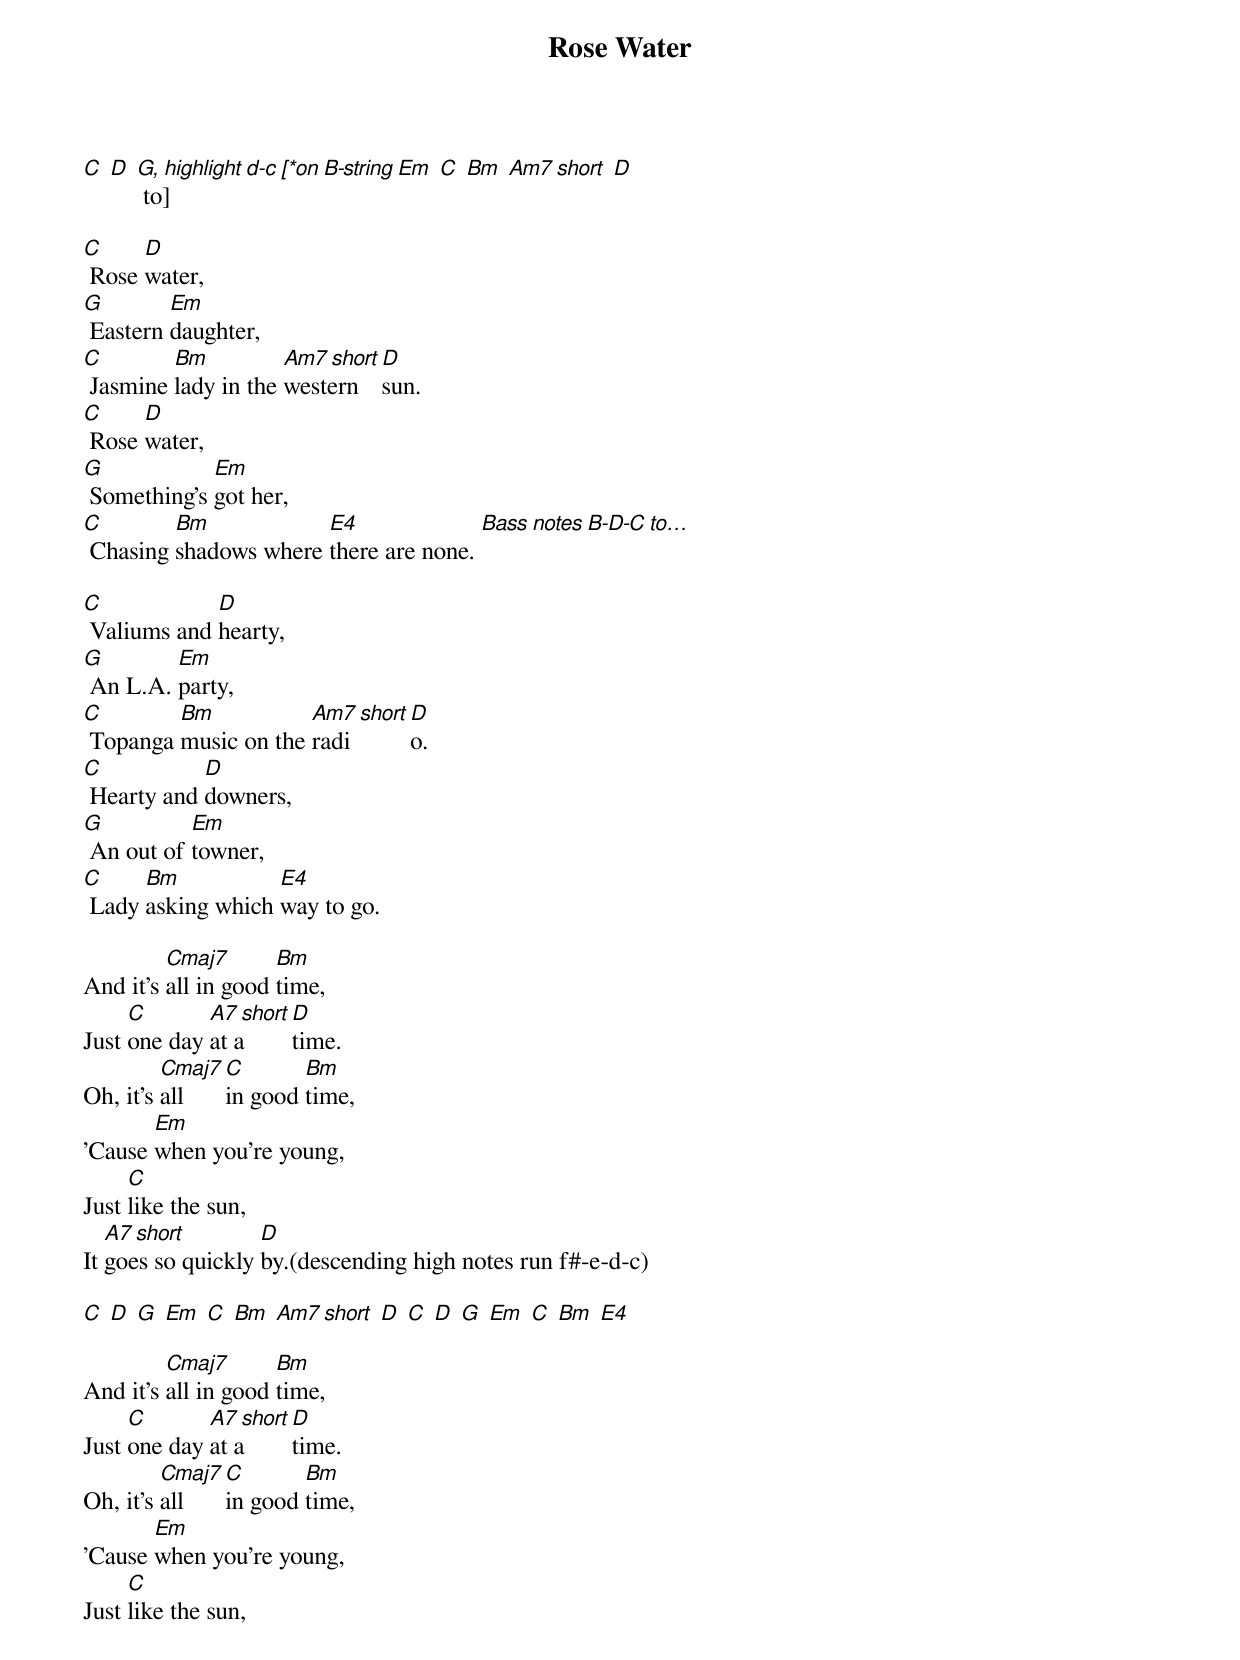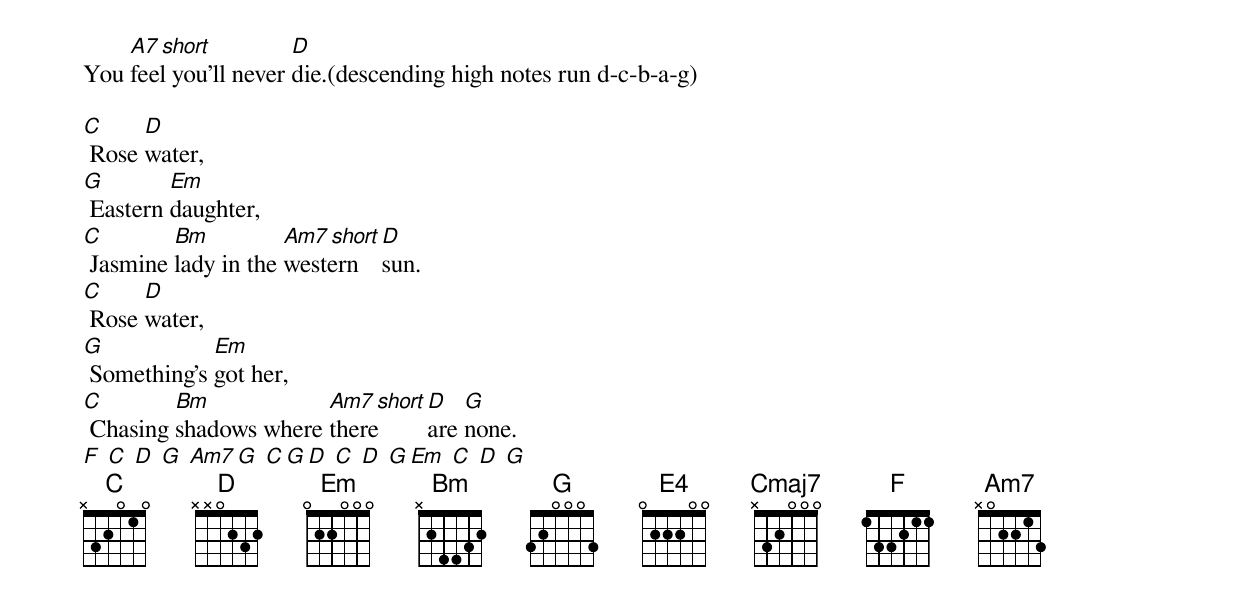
{title: Rose Water}
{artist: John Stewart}
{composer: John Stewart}
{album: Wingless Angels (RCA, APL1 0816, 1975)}

[C] [D] [G, highlight d-c [*on B-string] to] [Em] [C] [Bm] [Am7 short] [D]

[C] Rose [D]water,
[G] Eastern [Em]daughter,
[C] Jasmine [Bm]lady in the [Am7 short]western [D]sun.
[C] Rose [D]water,
[G] Something's [Em]got her,
[C] Chasing [Bm]shadows where [E4]there are none. [Bass notes B-D-C to…]

[C] Valiums and [D]hearty,
[G] An L.A. [Em]party,
[C] Topanga [Bm]music on the [Am7 short]radi[D]o.
[C] Hearty and [D]downers,
[G] An out of [Em]towner,
[C] Lady [Bm]asking which [E4]way to go.

And it's [Cmaj7]all in good [Bm]time,
Just [C]one day [A7 short]at a [D]time.
Oh, it's [Cmaj7]all [C]in good [Bm]time,
'Cause [Em]when you're young,
Just [C]like the sun,
It [A7 short]goes so quickly [D]by.(descending high notes run f#-e-d-c)

[C] [D] [G] [Em] [C] [Bm] [Am7 short] [D] [C] [D] [G] [Em] [C] [Bm] [E4]

And it's [Cmaj7]all in good [Bm]time,
Just [C]one day [A7 short]at a [D]time.
Oh, it's [Cmaj7]all [C]in good [Bm]time,
'Cause [Em]when you're young,
Just [C]like the sun,
You [A7 short]feel you'll never [D]die.(descending high notes run d-c-b-a-g)

[C] Rose [D]water,
[G] Eastern [Em]daughter,
[C] Jasmine [Bm]lady in the [Am7 short]western [D]sun.
[C] Rose [D]water,
[G] Something's [Em]got her,
[C] Chasing [Bm]shadows where [Am7 short]there [D]are [G]none.
[F] [C] [D] [G] [Am7][G] [C][G][D] [C] [D] [G][Em] [C] [D] [G]
